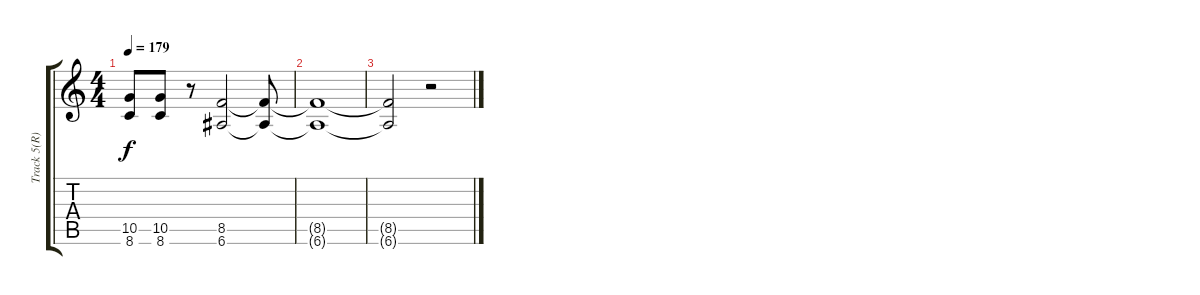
\track ("Track 5(R)" "Track 5(R)") {instrument overdrivenguitar}
\staff {score tabs}
\tuning (E4 B3 G3 D3 A2 E2) {hide}
\ts (4 4)
\tempo 179
\clef g2
\ks c
(10.5 8.6).8{dy f} (10.5 8.6).8 r.8 (8.5 6.6).2 (8.5{t} 6.6{t}).8 |
(8.5{t} 6.6{t}).1 |
(8.5{t} 6.6{t}).2 r.2
